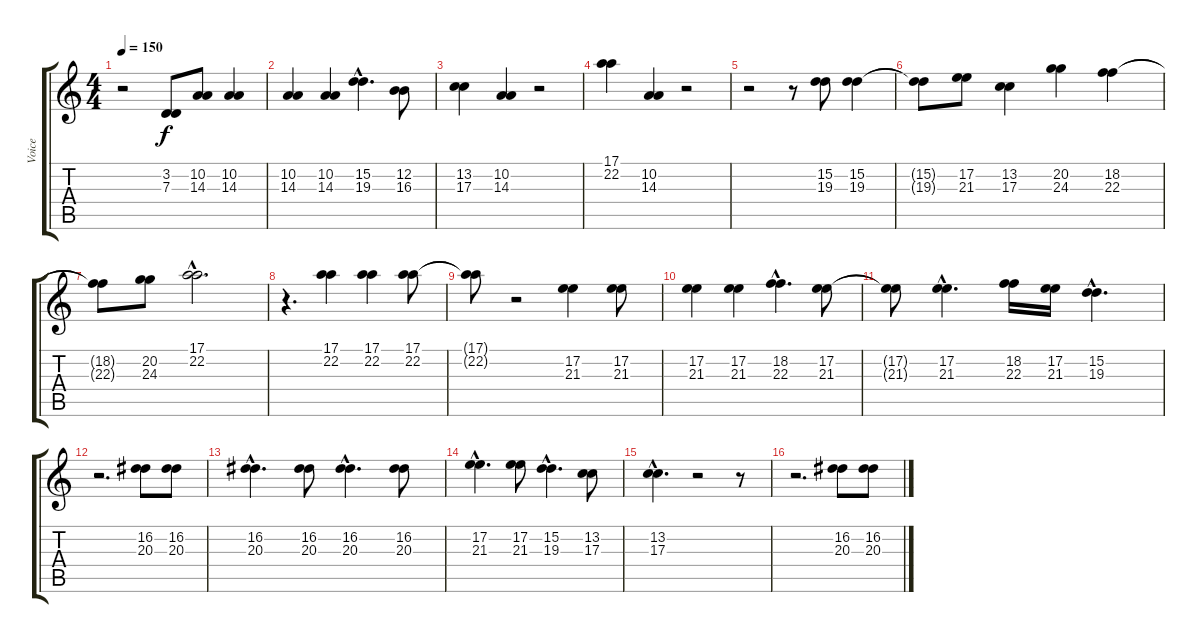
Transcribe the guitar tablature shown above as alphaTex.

\track ("Voice" "Voice") {instrument synthbrass1}
\staff {score tabs}
\tuning (E4 B3 G3 D3 A2 E2) {hide}
\ts (4 4)
\tempo 150
\clef g2
\ks c
r.2{dy f} (3.2 7.3).8 (10.2 14.3).8 (10.2 14.3).4 |
(10.2 14.3).4 (10.2 14.3).4 (15.2{hac} 19.3{hac}).4{d} (12.2 16.3).8 |
(13.2 17.3).4 (10.2 14.3).4 r.2 |
(17.1 22.2).4 (10.2 14.3).4 r.2 |
r.2 r.8 (15.2 19.3).8 (15.2 19.3).4 |
(15.2{t} 19.3{t}).8 (17.2 21.3).8 (13.2 17.3).4 (20.2 24.3).4 (18.2 22.3).4 |
(18.2{t} 22.3{t}).8 (20.2 24.3).8 (17.1{hac} 22.2{hac}).2{d} |
r.4{d} (17.1 22.2).4 (17.1 22.2).4 (17.1 22.2).8 |
(17.1{t} 22.2{t}).8 r.2 (17.2 21.3).4 (17.2 21.3).8 |
(17.2 21.3).4 (17.2 21.3).4 (18.2{hac} 22.3{hac}).4{d} (17.2 21.3).8 |
(17.2{t} 21.3{t}).8 (17.2{hac} 21.3{hac}).4{d} (18.2 22.3).16 (17.2 21.3).16 (15.2{hac} 19.3{hac}).4{d} |
r.2{d} (16.2 20.3).8 (16.2 20.3).8 |
(16.2{hac} 20.3{hac}).4{d} (16.2 20.3).8 (16.2{hac} 20.3{hac}).4{d} (16.2 20.3).8 |
(17.2{hac} 21.3{hac}).4{d} (17.2 21.3).8 (15.2{hac} 19.3{hac}).4{d} (13.2 17.3).8 |
(13.2{hac} 17.3{hac}).4{d} r.2 r.8 |
r.2{d} (16.2 20.3).8 (16.2 20.3).8
